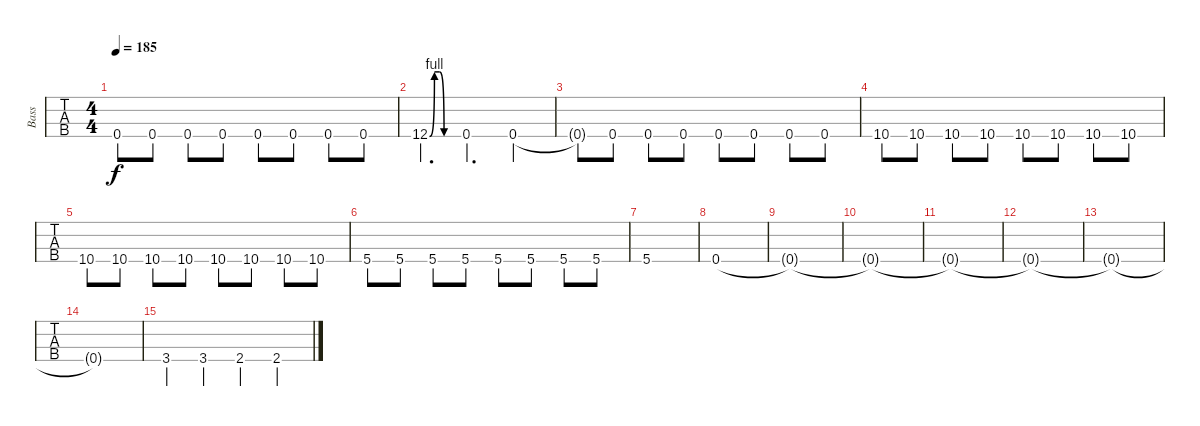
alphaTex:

\track ("Bass" "Bass") {instrument electricbassfinger}
\staff {tabs}
\tuning (F2 C2 G1 C1) {hide}
\ts (4 4)
\tempo 185
\clef f4
\ks c
0.4{t}.8{dy f} 0.4.8 0.4.8 0.4.8 0.4.8 0.4.8 0.4.8 0.4.8 |
12.4{be (custom 0 0 10 4 20 4 30 0 60 0)}.4{d} 0.4.4{d} 0.4.4 |
0.4{t}.8 0.4.8 0.4.8 0.4.8 0.4.8 0.4.8 0.4.8 0.4.8 |
10.4.8 10.4.8 10.4.8 10.4.8 10.4.8 10.4.8 10.4.8 10.4.8 |
10.4.8 10.4.8 10.4.8 10.4.8 10.4.8 10.4.8 10.4.8 10.4.8 |
5.4.8 5.4.8 5.4.8 5.4.8 5.4.8 5.4.8 5.4.8 5.4.8 |
5.4.1 |
0.4.1 |
0.4{t}.1 |
0.4{t}.1 |
0.4{t}.1 |
0.4{t}.1 |
0.4{t}.1 |
0.4{t}.1 |
3.4.4 3.4.4 2.4.4 2.4.4
